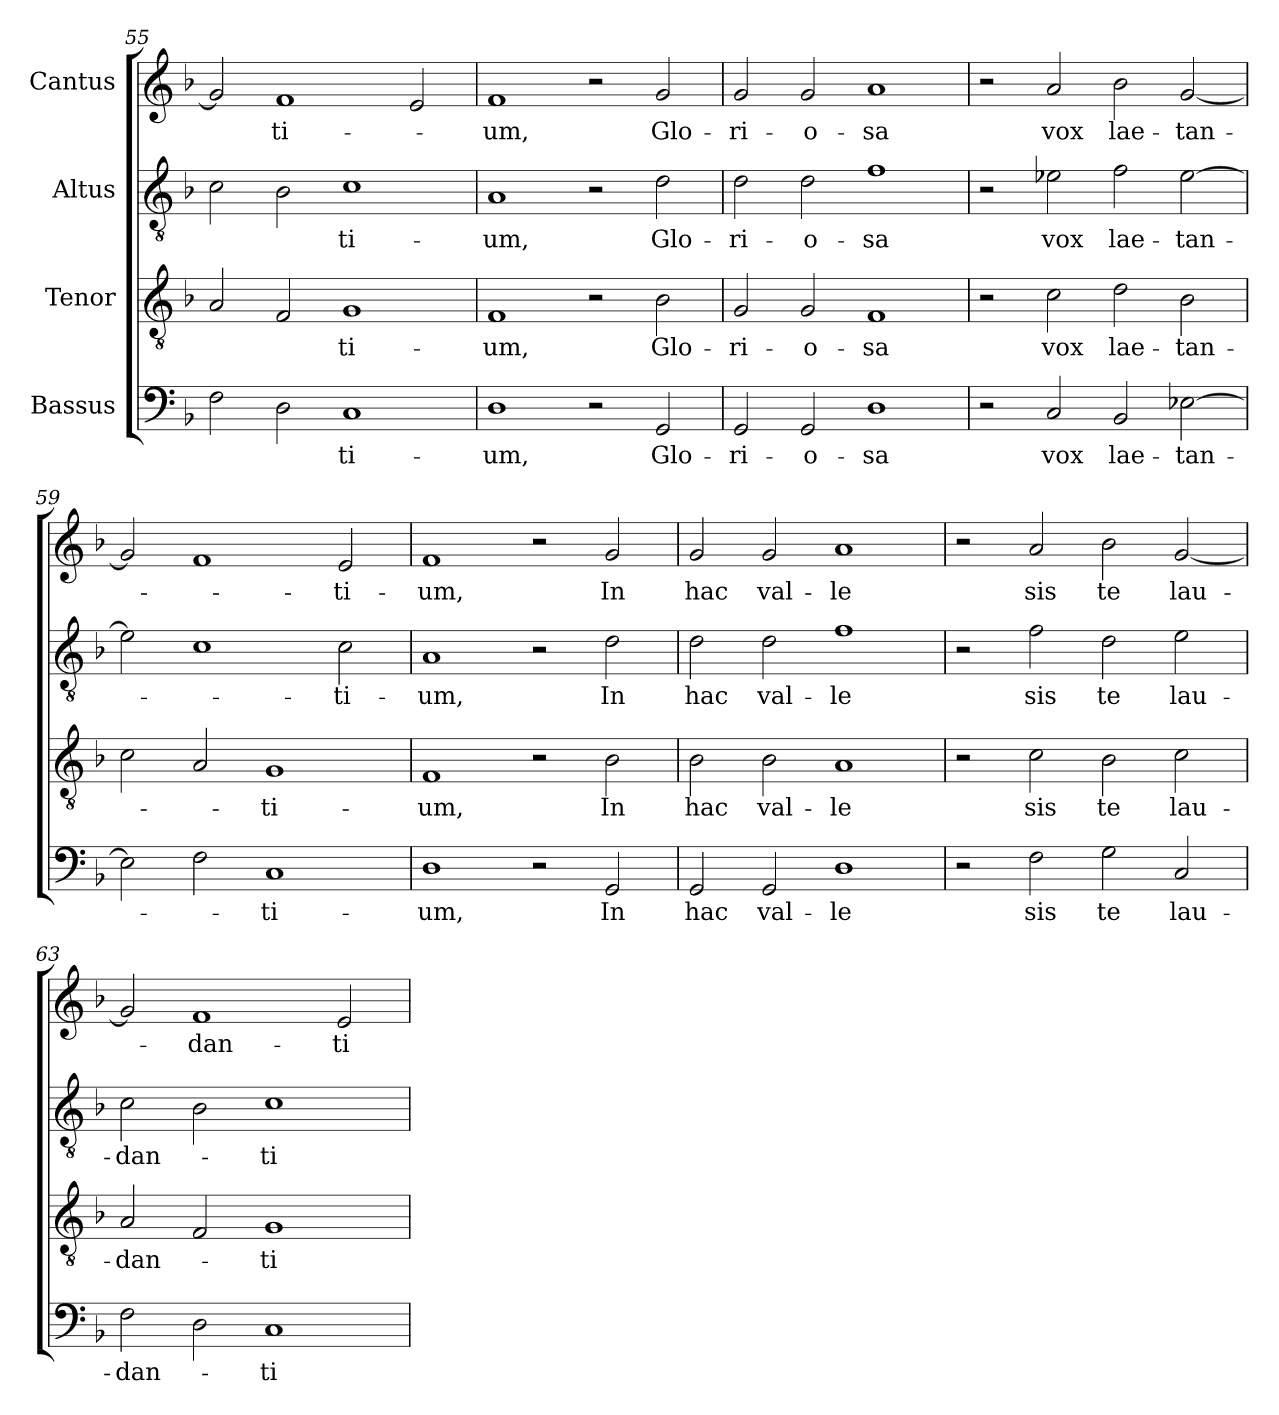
**kern	**text	**kern	**text	**kern	**text	**kern	**text
*part4	*part4	*part3	*part3	*part2	*part2	*part1	*part1
*staff4	*staff4	*staff3	*staff3	*staff2	*staff2	*staff1	*staff1
*I"Bassus	*	*I"Tenor	*	*I"Altus	*	*I"Cantus	*
!!LO:LB:g=z
*clefF4	*	*clefGv2	*	*clefGv2	*	*clefG2	*
*k[b-]	*	*k[b-]	*	*k[b-]	*	*k[b-]	*
*F:	*	*F:	*	*F:	*	*F:	*
=55	=55	=55	=55	=55	=55	=55	=55
2F\	.	2A/	.	2c\	.	2g/]	.
2D\	.	2F/	.	2B-\	.	1f/	-ti-
1C/	-ti-	1G/	-ti-	1c\	-ti-	.	.
.	.	.	.	.	.	2e/	.
=56	=56	=56	=56	=56	=56	=56	=56
1D\	-um,	1F/	-um,	1A/	-um,	1f/	-um,
2r	.	2r	.	2r	.	2r	.
2GG/	Glo-	2B-\	Glo-	2d\	Glo-	2g/	Glo-
=57	=57	=57	=57	=57	=57	=57	=57
2GG/	-ri-	2G/	-ri-	2d\	-ri-	2g/	-ri-
2GG/	-o-	2G/	-o-	2d\	-o-	2g/	-o-
1D\	-sa	1F/	-sa	1f\	-sa	1a/	-sa
=58	=58	=58	=58	=58	=58	=58	=58
2r	.	2r	.	2r	.	2r	.
2C/	vox	2c\	vox	2e-X\	vox	2a/	vox
2BB-/	lae-	2d\	lae-	2f\	lae-	2b-\	lae-
[2E-X\	-tan-	2B-\	-tan-	[2e-\	-tan-	[2g/	-tan-
=59	=59	=59	=59	=59	=59	=59	=59
2E-\]	.	2c\	.	2e-\]	.	2g/]	.
2F\	.	2A/	.	1c\	.	1f/	.
1C/	-ti-	1G/	-ti-	.	.	.	.
.	.	.	.	2c\	-ti-	2e/	-ti-
=60	=60	=60	=60	=60	=60	=60	=60
1D\	-um,	1F/	-um,	1A/	-um,	1f/	-um,
2r	.	2r	.	2r	.	2r	.
2GG/	In	2B-\	In	2d\	In	2g/	In
!!LO:LB:g=z
=61	=61	=61	=61	=61	=61	=61	=61
2GG/	hac	2B-\	hac	2d\	hac	2g/	hac
2GG/	val-	2B-\	val-	2d\	val-	2g/	val-
1D\	-le	1A/	-le	1f\	-le	1a/	-le
=62	=62	=62	=62	=62	=62	=62	=62
2r	.	2r	.	2r	.	2r	.
2F\	sis	2c\	sis	2f\	sis	2a/	sis
2G\	te	2B-\	te	2d\	te	2b-\	te
2C/	lau-	2c\	lau-	2e\	lau-	[2g/	lau-
=63	=63	=63	=63	=63	=63	=63	=63
2F\	-dan-	2A/	-dan-	2c\	-dan-	2g/]	.
2D\	.	2F/	.	2B-\	.	1f/	-dan-
1C/	-ti-	1G/	-ti-	1c\	-ti-	.	.
.	.	.	.	.	.	2e/	-ti-
=	=	=	=	=	=	=	=
*-	*-	*-	*-	*-	*-	*-	*-
